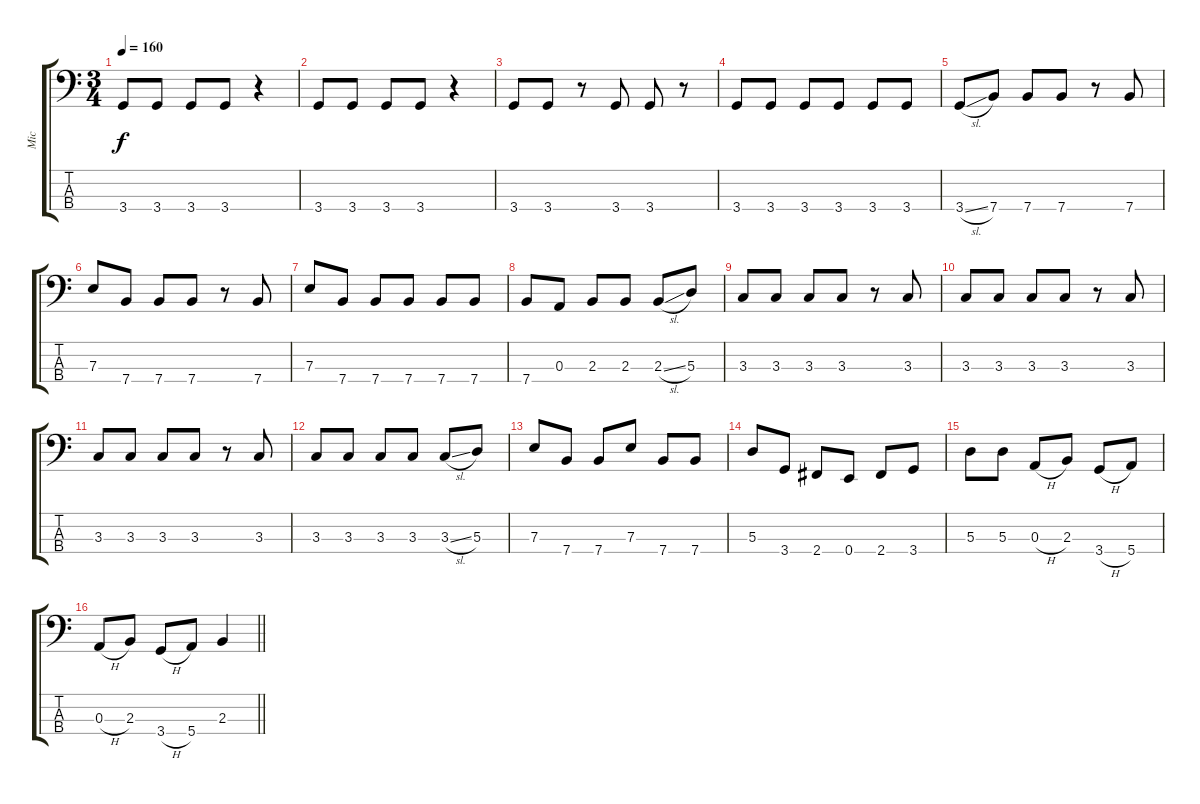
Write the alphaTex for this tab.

\track ("Mic" "Mic") {instrument electricbassfinger}
\staff {score tabs}
\tuning (G2 D2 A1 E1) {hide}
\ts (3 4)
\tempo 160
\clef f4
\ks c
3.4.8{dy f} 3.4.8 3.4.8 3.4.8 r.4 |
3.4.8 3.4.8 3.4.8 3.4.8 r.4 |
3.4.8 3.4.8 r.8 3.4.8 3.4.8 r.8 |
3.4.8 3.4.8 3.4.8 3.4.8 3.4.8 3.4.8 |
3.4{sl}.8 7.4.8 7.4.8 7.4.8 r.8 7.4.8 |
7.3.8 7.4.8 7.4.8 7.4.8 r.8 7.4.8 |
7.3.8 7.4.8 7.4.8 7.4.8 7.4.8 7.4.8 |
7.4.8 0.3.8 2.3.8 2.3.8 2.3{sl}.8 5.3.8 |
3.3.8 3.3.8 3.3.8 3.3.8 r.8 3.3.8 |
3.3.8 3.3.8 3.3.8 3.3.8 r.8 3.3.8 |
3.3.8 3.3.8 3.3.8 3.3.8 r.8 3.3.8 |
3.3.8 3.3.8 3.3.8 3.3.8 3.3{sl}.8 5.3.8 |
7.3.8 7.4.8 7.4.8 7.3.8 7.4.8 7.4.8 |
5.3.8 3.4.8 2.4.8 0.4.8 2.4.8 3.4.8 |
5.3.8 5.3.8 0.3{h}.8 2.3.8 3.4{h}.8 5.4.8 |
\barLineRight lightlight
0.3{h}.8 2.3.8 3.4{h}.8 5.4.8 2.3.4
